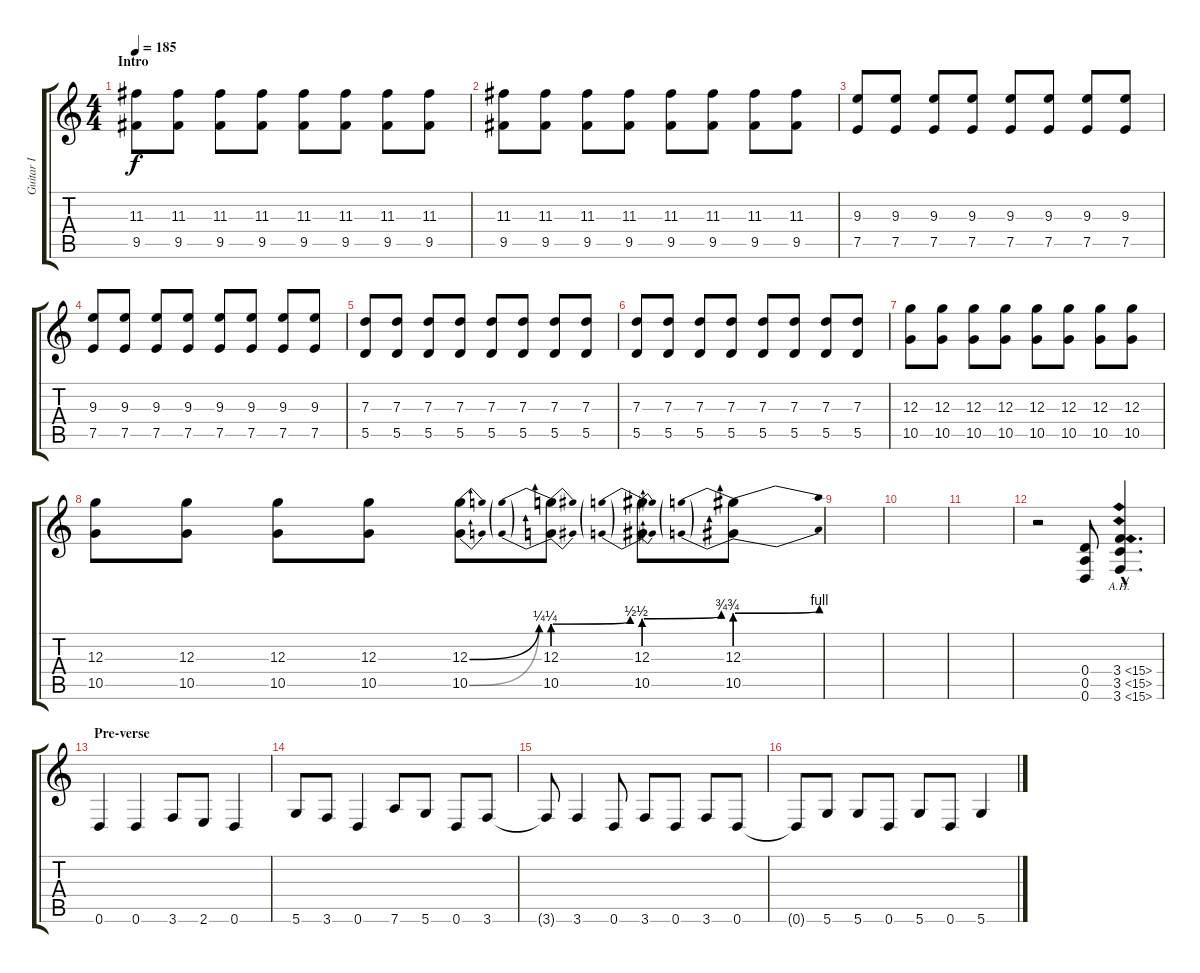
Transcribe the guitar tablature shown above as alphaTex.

\track ("Guitar I" "Guitar I") {instrument distortionguitar}
\staff {score tabs}
\tuning (E4 B3 G3 D3 A2 D2) {hide}
\ts (4 4)
\section ("" "Intro")
\tempo 185
\clef g2
\ks c
(11.3 9.5).8{dy f instrument distortionguitar} (11.3 9.5).8 (11.3 9.5).8 (11.3 9.5).8 (11.3 9.5).8 (11.3 9.5).8 (11.3 9.5).8 (11.3 9.5).8 |
(11.3 9.5).8 (11.3 9.5).8 (11.3 9.5).8 (11.3 9.5).8 (11.3 9.5).8 (11.3 9.5).8 (11.3 9.5).8 (11.3 9.5).8 |
(9.3 7.5).8 (9.3 7.5).8 (9.3 7.5).8 (9.3 7.5).8 (9.3 7.5).8 (9.3 7.5).8 (9.3 7.5).8 (9.3 7.5).8 |
(9.3 7.5).8 (9.3 7.5).8 (9.3 7.5).8 (9.3 7.5).8 (9.3 7.5).8 (9.3 7.5).8 (9.3 7.5).8 (9.3 7.5).8 |
(7.3 5.5).8 (7.3 5.5).8 (7.3 5.5).8 (7.3 5.5).8 (7.3 5.5).8 (7.3 5.5).8 (7.3 5.5).8 (7.3 5.5).8 |
(7.3 5.5).8 (7.3 5.5).8 (7.3 5.5).8 (7.3 5.5).8 (7.3 5.5).8 (7.3 5.5).8 (7.3 5.5).8 (7.3 5.5).8 |
(12.3 10.5).8 (12.3 10.5).8 (12.3 10.5).8 (12.3 10.5).8 (12.3 10.5).8 (12.3 10.5).8 (12.3 10.5).8 (12.3 10.5).8 |
(12.3 10.5).8 (12.3 10.5).8 (12.3 10.5).8 (12.3 10.5).8 (12.3{be (bend 0 0 60 1)} 10.5{be (bend 0 0 60 1)}).8 (12.3{be (prebendbend 0 1 60 2)} 10.5{be (prebendbend 0 1 60 2)}).8 (12.3{be (prebendbend 0 2 60 3)} 10.5{be (prebendbend 0 2 60 3)}).8 (12.3{be (prebendbend 0 3 60 4)} 10.5{be (prebendbend 0 3 60 4)}).8 |
|
|
|
r.2 (0.4 0.5 0.6).8 (3.4{ah 12 hac} 3.5{ah 12 hac} 3.6{ah 12 hac}).4{d} |
\section ("" "Pre-verse")
0.6.4 0.6.4 3.6.8 2.6.8 0.6.4 |
5.6.8 3.6.8 0.6.4 7.6.8 5.6.8 0.6.8 3.6.8 |
3.6{t}.8 3.6.4 0.6.8 3.6.8 0.6.8 3.6.8 0.6.8 |
0.6{t}.8 5.6.8 5.6.8 0.6.8 5.6.8 0.6.8 5.6.4
